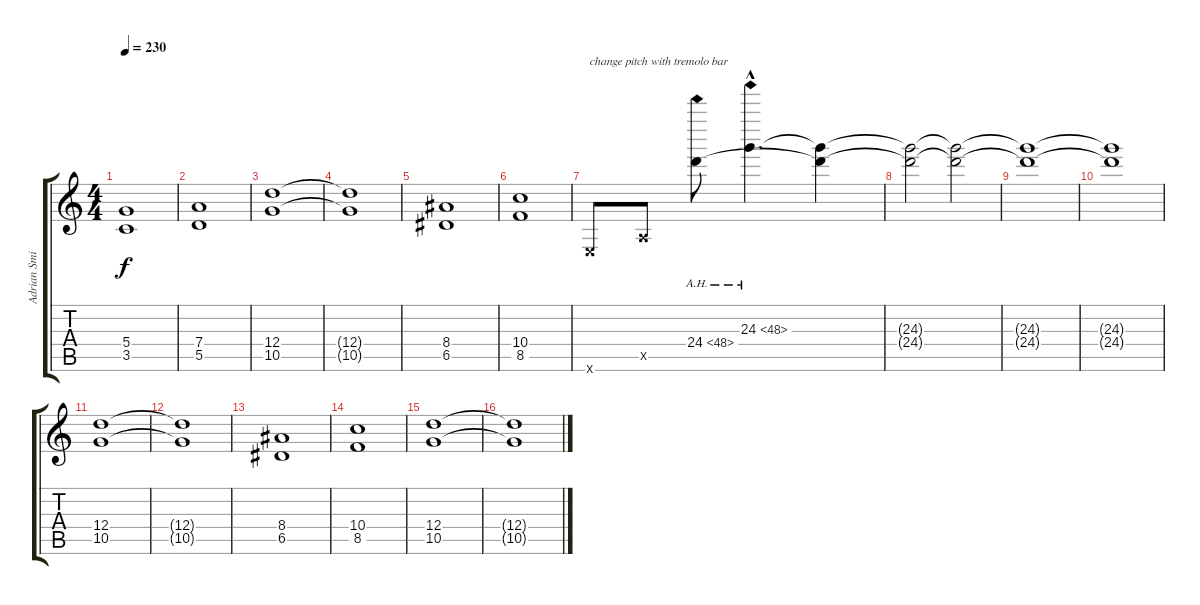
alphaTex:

\track ("Adrian Smith" "Adrian Smi") {instrument distortionguitar}
\staff {score tabs}
\tuning (E4 B3 G3 D3 A2 E2) {hide}
\ts (4 4)
\tempo 230
\clef g2
\ks c
(5.4 3.5).1{dy f} |
(7.4 5.5).1 |
(12.4 10.5).1 |
(12.4{t} 10.5{t}).1 |
(8.4 6.5).1 |
(10.4 8.5).1 |
0.6{x}.8{txt "change pitch with tremolo bar"} 0.5{x}.8 24.4{ah 24}.8 24.3{ah 24 hac}.4{d} (24.3{t} 24.4{t}).4 |
(24.3{t} 24.4{t}).2 (24.3{t} 24.4{t}).2 |
(24.3{t} 24.4{t}).1 |
(24.3{t} 24.4{t}).1 |
(12.4 10.5).1 |
(12.4{t} 10.5{t}).1 |
(8.4 6.5).1 |
(10.4 8.5).1 |
(12.4 10.5).1 |
(12.4{t} 10.5{t}).1
